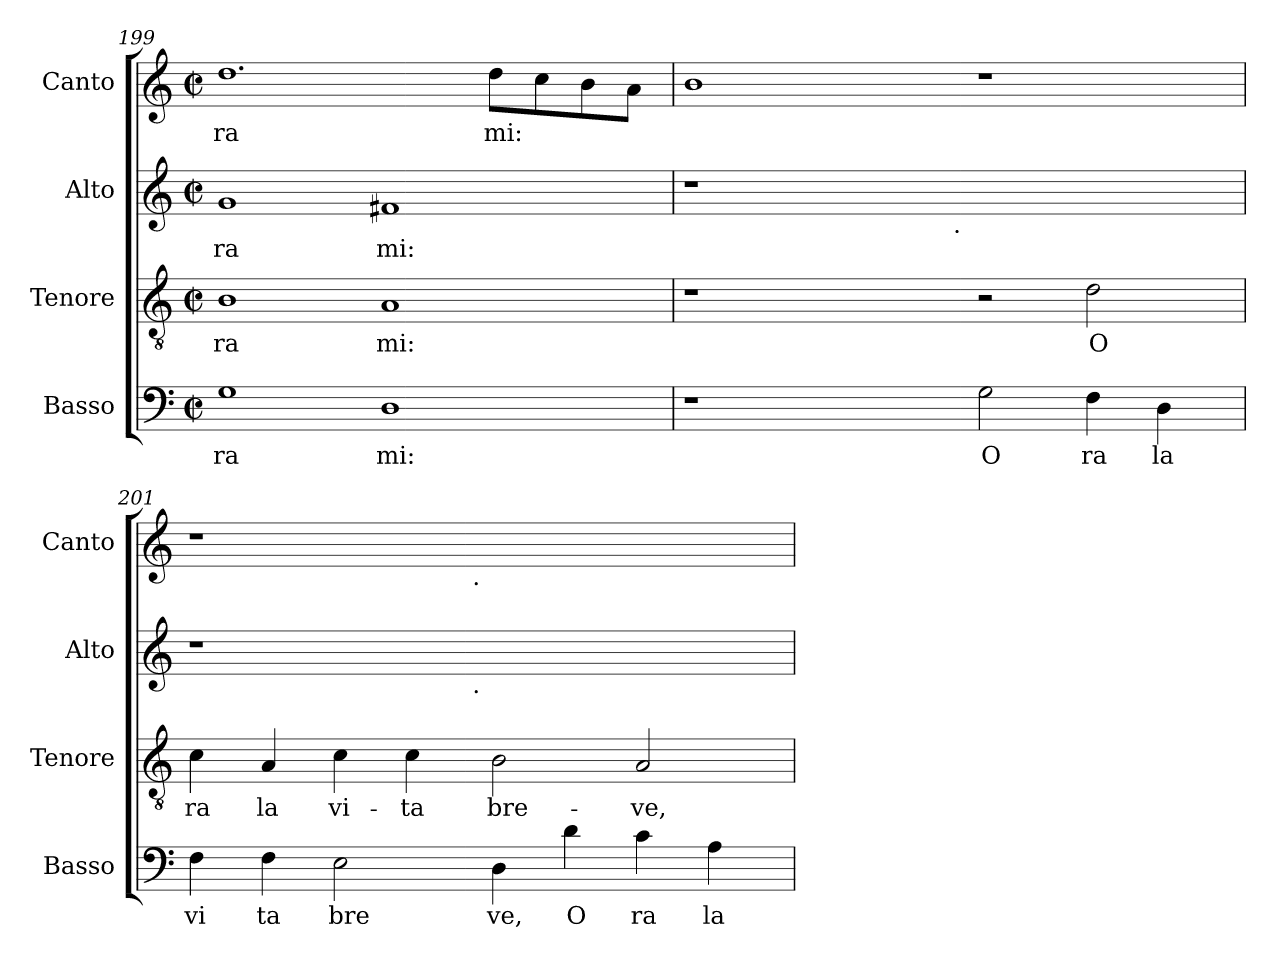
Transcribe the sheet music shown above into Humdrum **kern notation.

**kern	**text	**kern	**text	**kern	**text	**kern	**text
*part4	*part4	*part3	*part3	*part2	*part2	*part1	*part1
*staff4	*staff4	*staff3	*staff3	*staff2	*staff2	*staff1	*staff1
*I"Basso	*	*I"Tenore	*	*I"Alto	*	*I"Canto	*
*I'Basso	*	*I'Tenore	*	*I'Alto	*	*I'Canto	*
*clefF4	*	*clefGv2	*	*clefG2	*	*clefG2	*
*k[]	*	*k[]	*	*k[]	*	*k[]	*
*C:	*	*C:	*	*C:	*	*C:	*
*M2/2	*	*M2/2	*	*M2/2	*	*M2/2	*
*met(c|)	*	*met(c|)	*	*met(c|)	*	*met(c|)	*
=199	=199	=199	=199	=199	=199	=199	=199
!	!LO:LY:b:cj	!	!LO:LY:b:cj	!	!LO:LY:b:cj	!	!LO:LY:b:cj
1G	ra	1B	ra	1g	ra	1.dd	ra
!	!LO:LY:b:cj	!	!LO:LY:b:cj	!	!LO:LY:b:cj	!	!
1D	mi:	1A	mi:	1f#X	mi:	.	.
!	!	!	!	!	!	!	!LO:LY:b:cj
.	.	.	.	.	.	8dd\L	mi:
!	!	!	!	!	!	!	!LO:LY:b:cj
.	.	.	.	.	.	8cc\	.
!	!	!	!	!	!	!	!LO:LY:b:cj
.	.	.	.	.	.	8b\	.
!	!	!	!	!	!	!	!LO:LY:b:cj
.	.	.	.	.	.	8a\J	.
=200	=200	=200	=200	=200	=200	=200	=200
!	!	!	!	!	!	!	!LO:LY:b:cj
*	*	*	*	*^	*	*	*
1r	.	1r	.	1r	2ryy	.	1b	.
.	.	.	.	.	4ryy	.	.	.
.	.	.	.	.	8ryy	.	.	.
.	.	.	.	.	16ryy	.	.	.
.	.	.	.	.	64ryy	.	.	.
!	!	!	!	!	!LO:TX:b:t=.	!	!	!
.	.	.	.	.	1ryy	.	.	.
!	!LO:LY:b:cj	!	!	!	!	!	!	!
2G\	O	2r	.	1ryy	.	.	1r	.
!	!LO:LY:b:cj	!	!LO:LY:b:cj	!	!	!	!	!
4F\	ra	2d\	O	.	.	.	.	.
!	!LO:LY:b:cj	!	!	!	!	!	!	!
4D\	la	.	.	.	.	.	.	.
.	.	.	.	.	32.ryy	.	.	.
!!LO:PB:g=z
=201	=201	=201	=201	=201	=201	=201	=201	=201
!	!LO:LY:b:cj	!	!LO:LY:b:cj	!	!	!	!	!
*	*	*	*	*	*	*	*^	*
4F\	vi	4c\	ra	1r	2ryy	.	1r	2ryy	.
!	!LO:LY:b:cj	!	!LO:LY:b:cj	!	!	!	!	!	!
4F\	ta	4A/	la	.	.	.	.	.	.
!	!LO:LY:b:cj	!	!LO:LY:b:cj	!	!	!	!	!	!
2E\	bre	4c\	vi-	.	4...ryy	.	.	4...ryy	.
!	!	!	!LO:LY:b:cj	!	!	!	!	!	!
.	.	4c\	-ta	.	.	.	.	.	.
!	!	!	!	!	!	!	!	!LO:TX:b:t=.	!
!	!	!	!	!	!LO:TX:b:t=.	!	!	!	!
.	.	.	.	.	1ryy	.	.	1ryy	.
!	!LO:LY:b:cj	!	!LO:LY:b:cj	!	!	!	!	!	!
4D\	ve,	2B\	bre-	1ryy	.	.	1ryy	.	.
!	!LO:LY:b:cj	!	!	!	!	!	!	!	!
4d\	O	.	.	.	.	.	.	.	.
!	!LO:LY:b:cj	!	!LO:LY:b:cj	!	!	!	!	!	!
4c\	ra	2A/	-ve,	.	.	.	.	.	.
!	!LO:LY:b:cj	!	!	!	!	!	!	!	!
4A\	la	.	.	.	.	.	.	.	.
.	.	.	.	.	32ryy	.	.	32ryy	.
*	*	*	*	*v	*v	*	*	*	*
*	*	*	*	*	*	*v	*v	*
=	=	=	=	=	=	=	=
*-	*-	*-	*-	*-	*-	*-	*-
